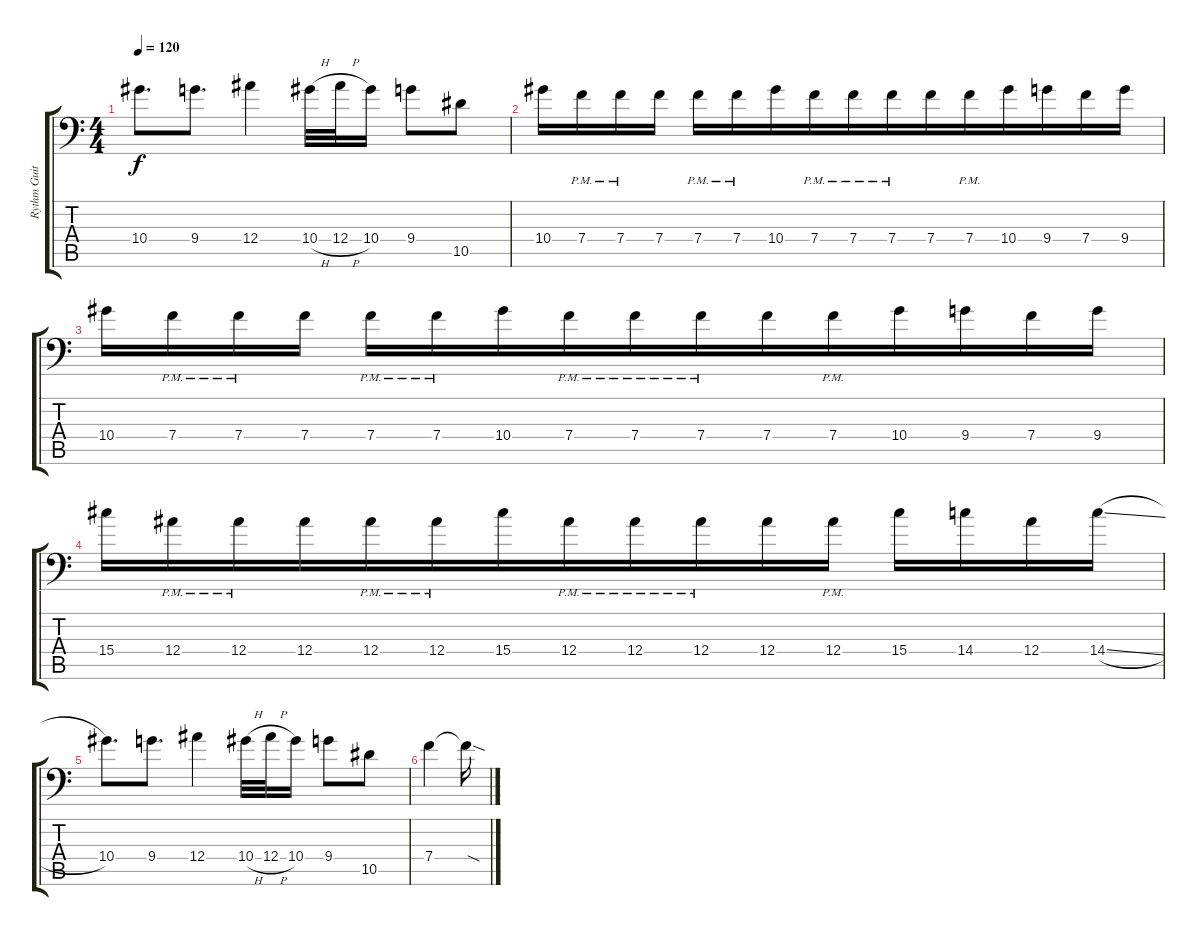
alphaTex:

\track ("Rythm Guitar 2" "Rythm Guit") {instrument distortionguitar}
\staff {score tabs}
\tuning (C4 G3 Eb3 Bb2 F2 Bb1) {hide}
\ts (4 4)
\tempo 120
\clef f4
\ks c
10.4.8{d dy f beam merge} 9.4.8{d} 12.4.4 10.4{h}.32{beam merge} 12.4{h}.32{beam merge} 10.4.16 9.4.8{beam merge} 10.5.8 |
10.4.16 7.4{pm}.16 7.4{pm}.16 7.4.16 7.4{pm}.16{beam merge} 7.4{pm}.16 10.4.16 7.4{pm}.16{beam merge} 7.4{pm}.16 7.4{pm}.16 7.4.16{beam merge} 7.4{pm}.16{beam merge} 10.4.16 9.4.16 7.4.16{beam merge} 9.4.16 |
10.4.16 7.4{pm}.16 7.4{pm}.16 7.4.16 7.4{pm}.16{beam merge} 7.4{pm}.16 10.4.16 7.4{pm}.16{beam merge} 7.4{pm}.16 7.4{pm}.16 7.4.16{beam merge} 7.4{pm}.16{beam merge} 10.4.16 9.4.16 7.4.16{beam merge} 9.4.16 |
15.4.16{beam merge} 12.4{pm}.16{beam merge} 12.4{pm}.16 12.4.16{beam merge} 12.4{pm}.16 12.4{pm}.16 15.4.16 12.4{pm}.16{beam merge} 12.4{pm}.16 12.4{pm}.16{beam merge} 12.4.16 12.4{pm}.16 15.4.16 14.4.16{beam merge} 12.4.16 14.4{sl}.16 |
10.4.8{d beam merge} 9.4.8{d} 12.4.4 10.4{h}.32{beam merge} 12.4{h}.32{beam merge} 10.4.16 9.4.8{beam merge} 10.5.8 |
7.4.4 7.4{sod t}.16
